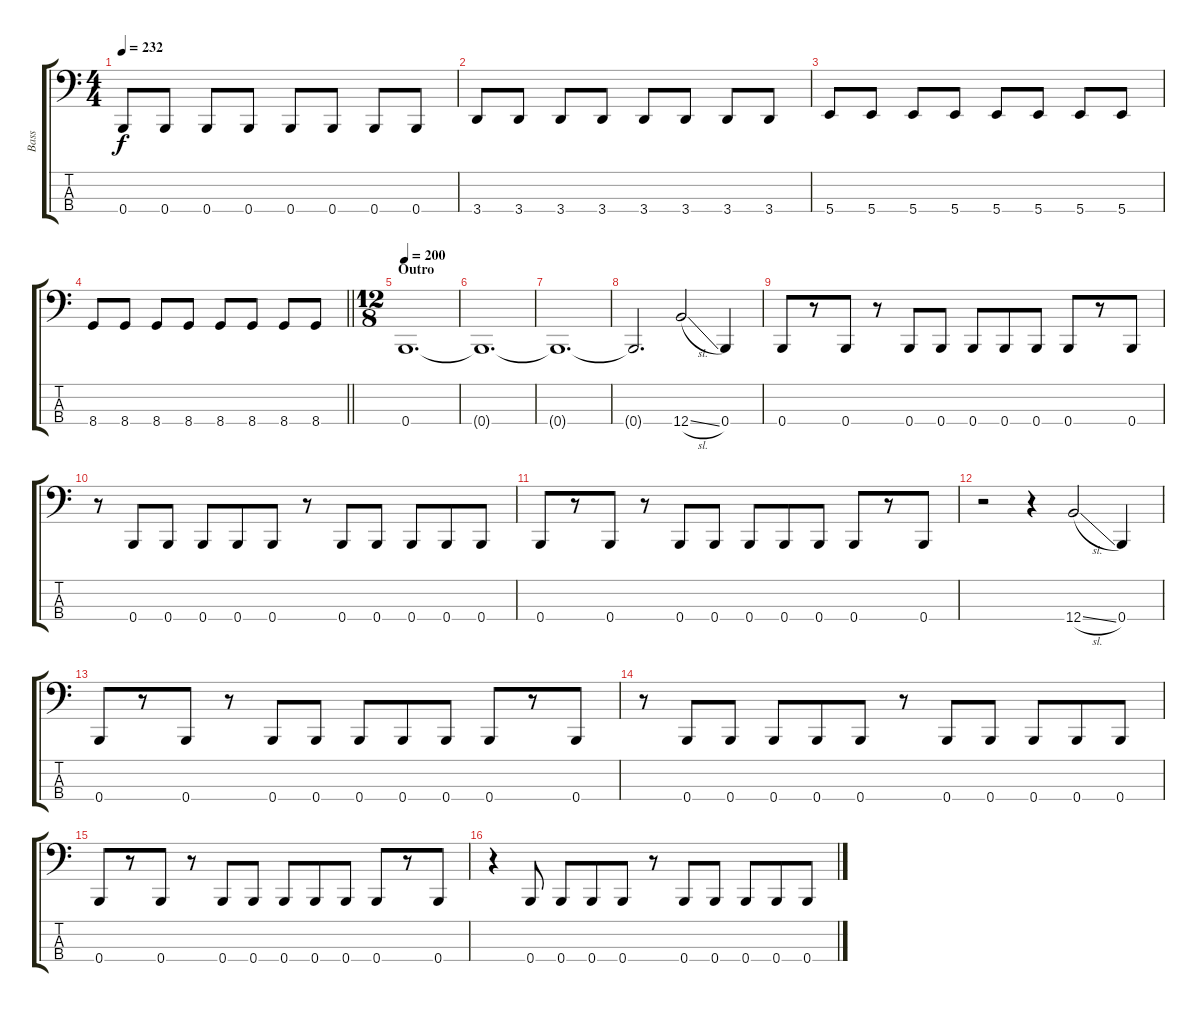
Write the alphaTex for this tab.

\track ("Bass" "Bass") {instrument electricbassfinger}
\staff {score tabs}
\tuning (E2 B1 Gb1 B0) {hide}
\ts (4 4)
\tempo 232
\clef f4
\ks c
0.4.8{dy f} 0.4.8 0.4.8 0.4.8 0.4.8 0.4.8 0.4.8 0.4.8 |
3.4.8 3.4.8 3.4.8 3.4.8 3.4.8 3.4.8 3.4.8 3.4.8 |
5.4.8 5.4.8 5.4.8 5.4.8 5.4.8 5.4.8 5.4.8 5.4.8 |
\barLineRight lightlight
8.4.8 8.4.8 8.4.8 8.4.8 8.4.8 8.4.8 8.4.8 8.4.8 |
\ts (12 8)
\section ("" "Outro")
\tempo 200
0.4.1{d} |
0.4{t}.1{d} |
0.4{t}.1{d} |
0.4{t}.2{d} 12.4{sl}.2 0.4.4 |
0.4.8{volume 12} r.8 0.4.8 r.8 0.4.8 0.4.8 0.4.8 0.4.8 0.4.8 0.4.8 r.8 0.4.8 |
r.8 0.4.8 0.4.8 0.4.8 0.4.8 0.4.8 r.8 0.4.8 0.4.8 0.4.8 0.4.8 0.4.8 |
0.4.8 r.8 0.4.8 r.8 0.4.8 0.4.8 0.4.8 0.4.8 0.4.8 0.4.8 r.8 0.4.8 |
r.2 r.4 12.4{sl}.2 0.4.4 |
0.4.8 r.8 0.4.8 r.8 0.4.8 0.4.8 0.4.8 0.4.8 0.4.8 0.4.8 r.8 0.4.8 |
r.8 0.4.8 0.4.8 0.4.8 0.4.8 0.4.8 r.8 0.4.8 0.4.8 0.4.8 0.4.8 0.4.8 |
0.4.8 r.8 0.4.8 r.8 0.4.8 0.4.8 0.4.8 0.4.8 0.4.8 0.4.8 r.8 0.4.8 |
r.4 0.4.8 0.4.8 0.4.8 0.4.8 r.8 0.4.8 0.4.8 0.4.8 0.4.8 0.4.8
